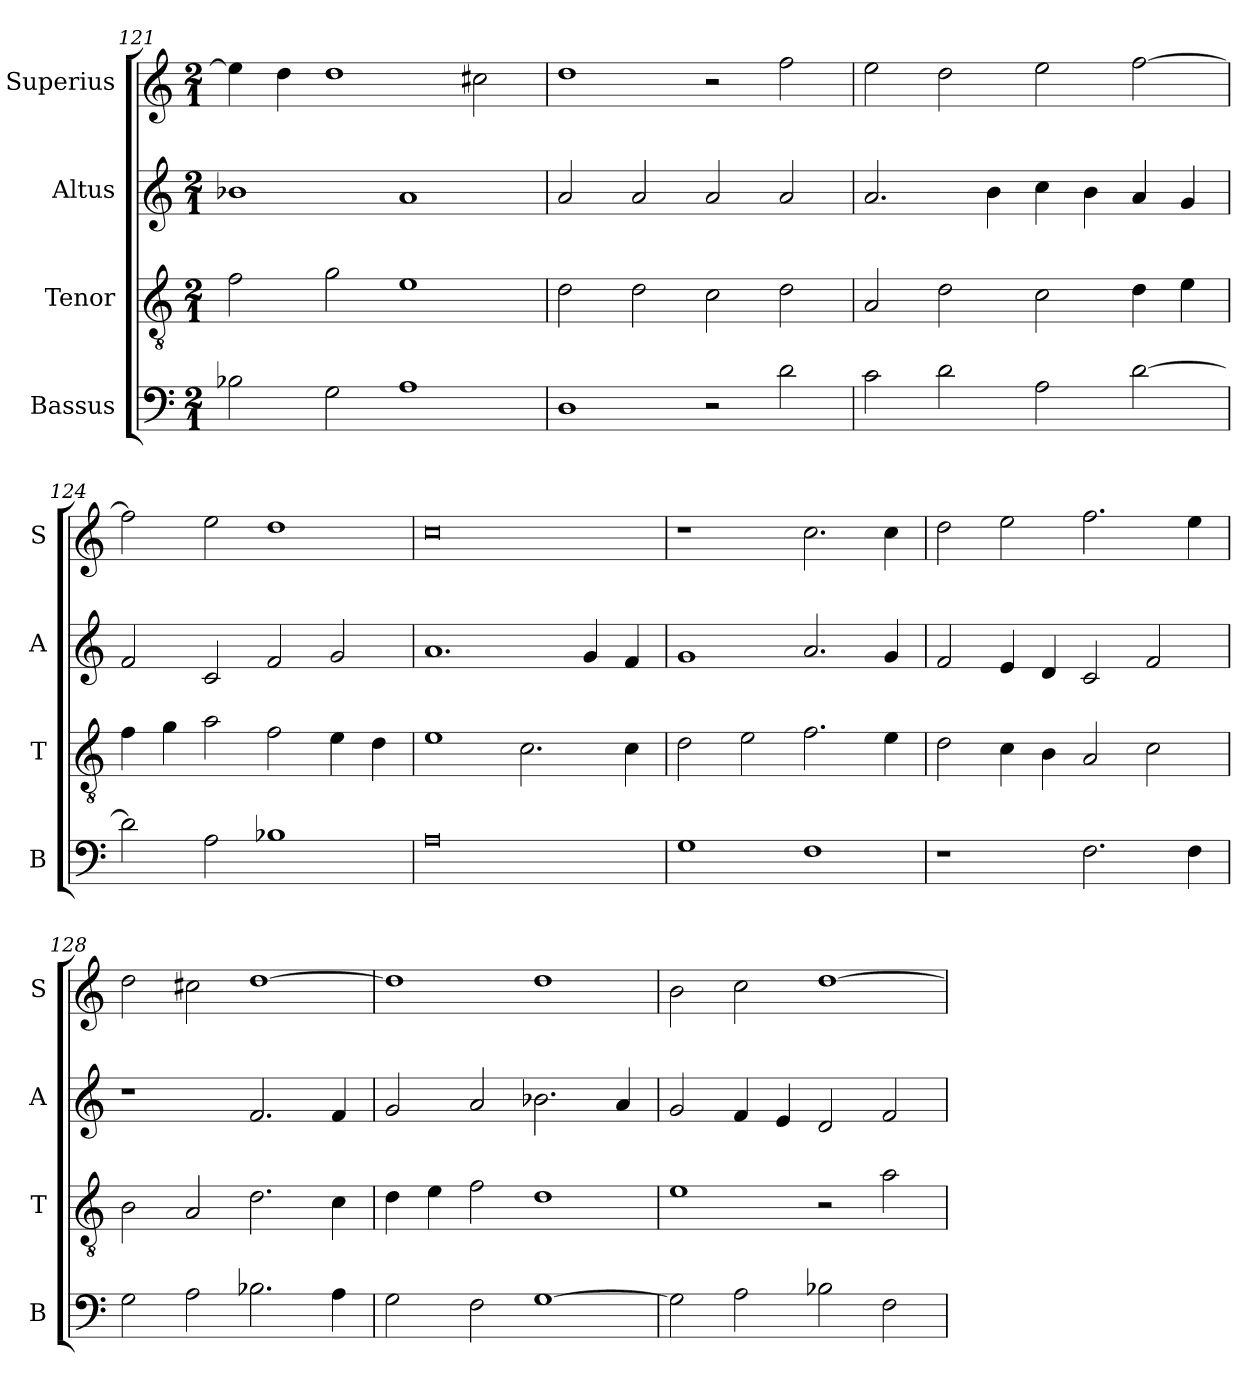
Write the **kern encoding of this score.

**kern	**kern	**kern	**kern
*part4	*part3	*part2	*part1
*staff4	*staff3	*staff2	*staff1
*I"Bassus	*I"Tenor	*I"Altus	*I"Superius
*I'B	*I'T	*I'A	*I'S
*clefF4	*clefGv2	*clefG2	*clefG2
*k[]	*k[]	*k[]	*k[]
*C:	*C:	*C:	*C:
*M2/1	*M2/1	*M2/1	*M2/1
=121	=121	=121	=121
2B-X	2f	1b-X	4ee]
.	.	.	4dd
2G	2g	.	1dd
1A	1e	1a	.
.	.	.	2cc#X
=122	=122	=122	=122
1D	2d	2a	1dd
.	2d	2a	.
2r	2c	2a	2r
2d	2d	2a	2ff
=123	=123	=123	=123
2c	2A	2.a	2ee
2d	2d	.	2dd
.	.	4b	.
2A	2c	4cc	2ee
.	.	4b	.
[2d	4d	4a	[2ff
.	4e	4g	.
=124	=124	=124	=124
2d]	4f	2f	2ff]
.	4g	.	.
2A	2a	2c	2ee
1B-X	2f	2f	1dd
.	4e	2g	.
.	4d	.	.
=125	=125	=125	=125
0A	1e	1.a	0cc
.	2.c	.	.
.	.	4g	.
.	4c	4f	.
=126	=126	=126	=126
1G	2d	1g	1r
.	2e	.	.
1F	2.f	2.a	2.cc
.	4e	4g	4cc
=127	=127	=127	=127
1r	2d	2f	2dd
.	4c	4e	2ee
.	4B	4d	.
2.F	2A	2c	2.ff
.	2c	2f	.
4F	.	.	4ee
=128	=128	=128	=128
2G	2B	1r	2dd
2A	2A	.	2cc#X
2.B-X	2.d	2.f	[1dd
4A	4c	4f	.
=129	=129	=129	=129
2G	4d	2g	1dd]
.	4e	.	.
2F	2f	2a	.
[1G	1d	2.b-X	1dd
.	.	4a	.
=130	=130	=130	=130
2G]	1e	2g	2b
2A	.	4f	2cc
.	.	4e	.
2B-X	2r	2d	[1dd
2F	2a	2f	.
=	=	=	=
*-	*-	*-	*-
